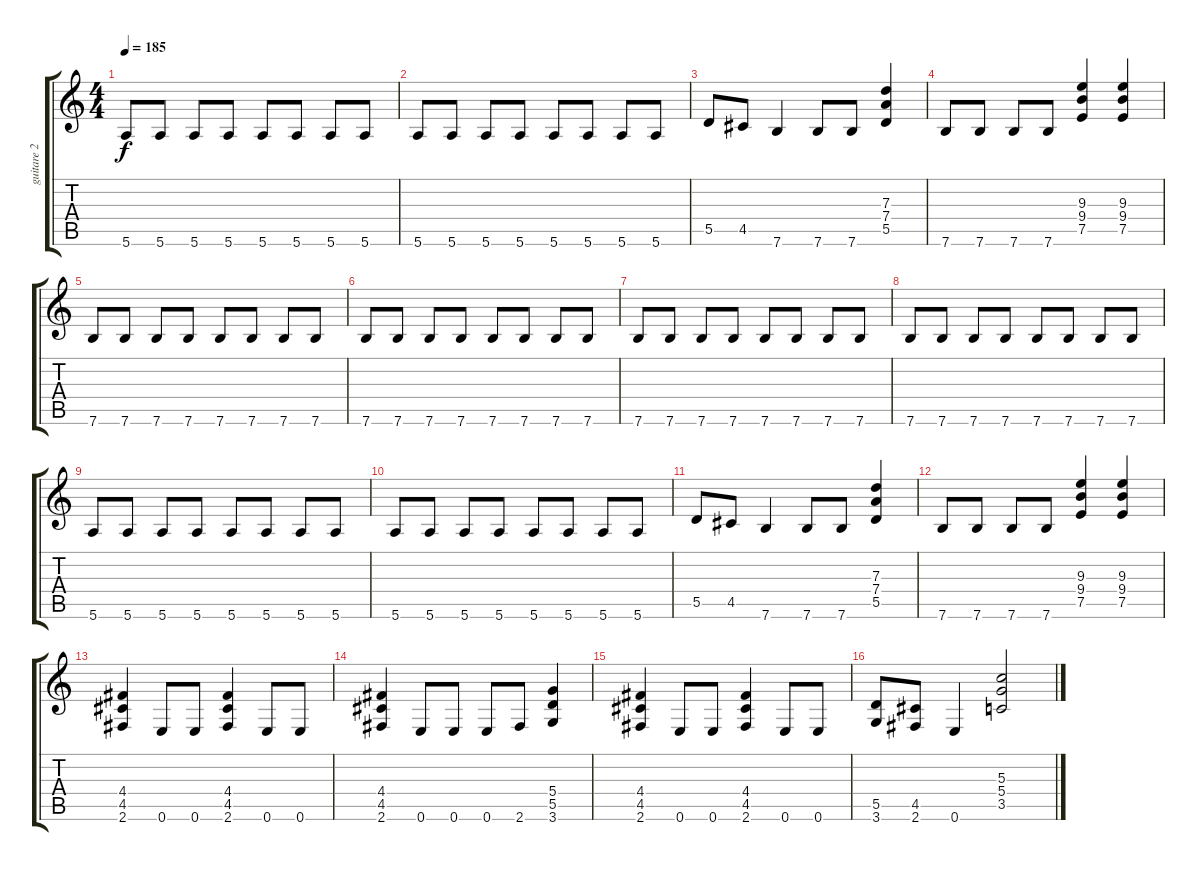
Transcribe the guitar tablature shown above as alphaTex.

\track ("guitare 2" "guitare 2") {instrument distortionguitar}
\staff {score tabs}
\tuning (E4 B3 G3 D3 A2 E2) {hide}
\ts (4 4)
\tempo 185
\clef g2
\ks c
5.6.8{dy f} 5.6.8 5.6.8 5.6.8 5.6.8 5.6.8 5.6.8 5.6.8 |
5.6.8 5.6.8 5.6.8 5.6.8 5.6.8 5.6.8 5.6.8 5.6.8 |
5.5.8 4.5.8 7.6.4 7.6.8 7.6.8 (7.3 7.4 5.5).4 |
7.6.8 7.6.8 7.6.8 7.6.8 (9.3 9.4 7.5).4 (9.3 9.4 7.5).4 |
7.6.8 7.6.8 7.6.8 7.6.8 7.6.8 7.6.8 7.6.8 7.6.8 |
7.6.8 7.6.8 7.6.8 7.6.8 7.6.8 7.6.8 7.6.8 7.6.8 |
7.6.8 7.6.8 7.6.8 7.6.8 7.6.8 7.6.8 7.6.8 7.6.8 |
7.6.8 7.6.8 7.6.8 7.6.8 7.6.8 7.6.8 7.6.8 7.6.8 |
5.6.8 5.6.8 5.6.8 5.6.8 5.6.8 5.6.8 5.6.8 5.6.8 |
5.6.8 5.6.8 5.6.8 5.6.8 5.6.8 5.6.8 5.6.8 5.6.8 |
5.5.8 4.5.8 7.6.4 7.6.8 7.6.8 (7.3 7.4 5.5).4 |
7.6.8 7.6.8 7.6.8 7.6.8 (9.3 9.4 7.5).4 (9.3 9.4 7.5).4 |
(4.4 4.5 2.6).4 0.6.8 0.6.8 (4.4 4.5 2.6).4 0.6.8 0.6.8 |
(4.4 4.5 2.6).4 0.6.8 0.6.8 0.6.8 2.6.8 (5.4 5.5 3.6).4 |
(4.4 4.5 2.6).4 0.6.8 0.6.8 (4.4 4.5 2.6).4 0.6.8 0.6.8 |
(5.5 3.6).8 (4.5 2.6).8 0.6.4 (5.3 5.4 3.5).2
